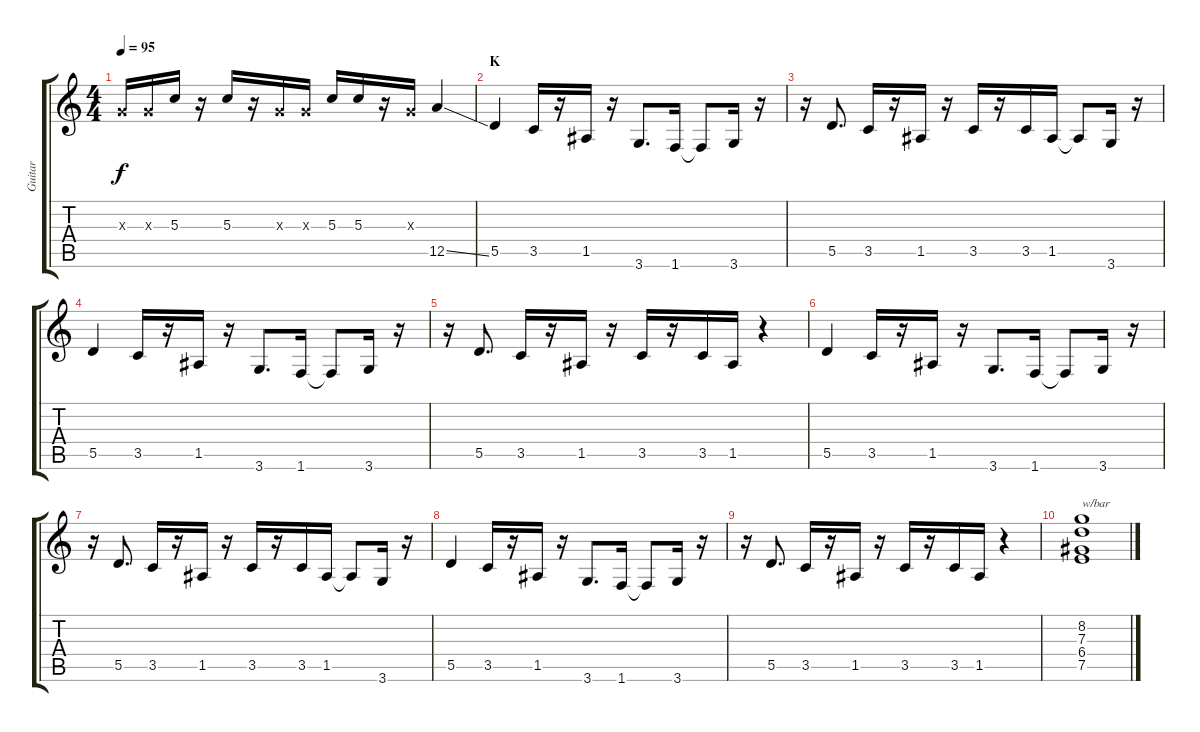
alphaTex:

\track ("Guitar" "Guitar") {instrument electricguitarclean}
\staff {score tabs}
\tuning (E4 B3 G3 D3 A2 E2) {hide}
\ts (4 4)
\tempo 95
\clef g2
\ks c
0.3{x}.16{dy f} 0.3{x}.16 5.3.16 r.16 5.3.16 r.16 0.3{x}.16 0.3{x}.16 5.3.16 5.3.16 r.16 0.3{x}.16 12.5{ss}.4 |
\section ("" "K")
5.5.4 3.5.16 r.16 1.5.16 r.16 3.6.8{d} 1.6.16 1.6{t}.8 3.6.16 r.16 |
r.16 5.5.8{d} 3.5.16 r.16 1.5.16 r.16 3.5.16 r.16 3.5.16 1.5.16 1.5{t}.8 3.6.16 r.16 |
5.5.4 3.5.16 r.16 1.5.16 r.16 3.6.8{d} 1.6.16 1.6{t}.8 3.6.16 r.16 |
r.16 5.5.8{d} 3.5.16 r.16 1.5.16 r.16 3.5.16 r.16 3.5.16 1.5.16 r.4 |
5.5.4 3.5.16 r.16 1.5.16 r.16 3.6.8{d} 1.6.16 1.6{t}.8 3.6.16 r.16 |
r.16 5.5.8{d} 3.5.16 r.16 1.5.16 r.16 3.5.16 r.16 3.5.16 1.5.16 1.5{t}.8 3.6.16 r.16 |
5.5.4 3.5.16 r.16 1.5.16 r.16 3.6.8{d} 1.6.16 1.6{t}.8 3.6.16 r.16 |
r.16 5.5.8{d} 3.5.16 r.16 1.5.16 r.16 3.5.16 r.16 3.5.16 1.5.16 r.4 |
(8.2 7.3 6.4 7.5).1{txt "w/bar"}
